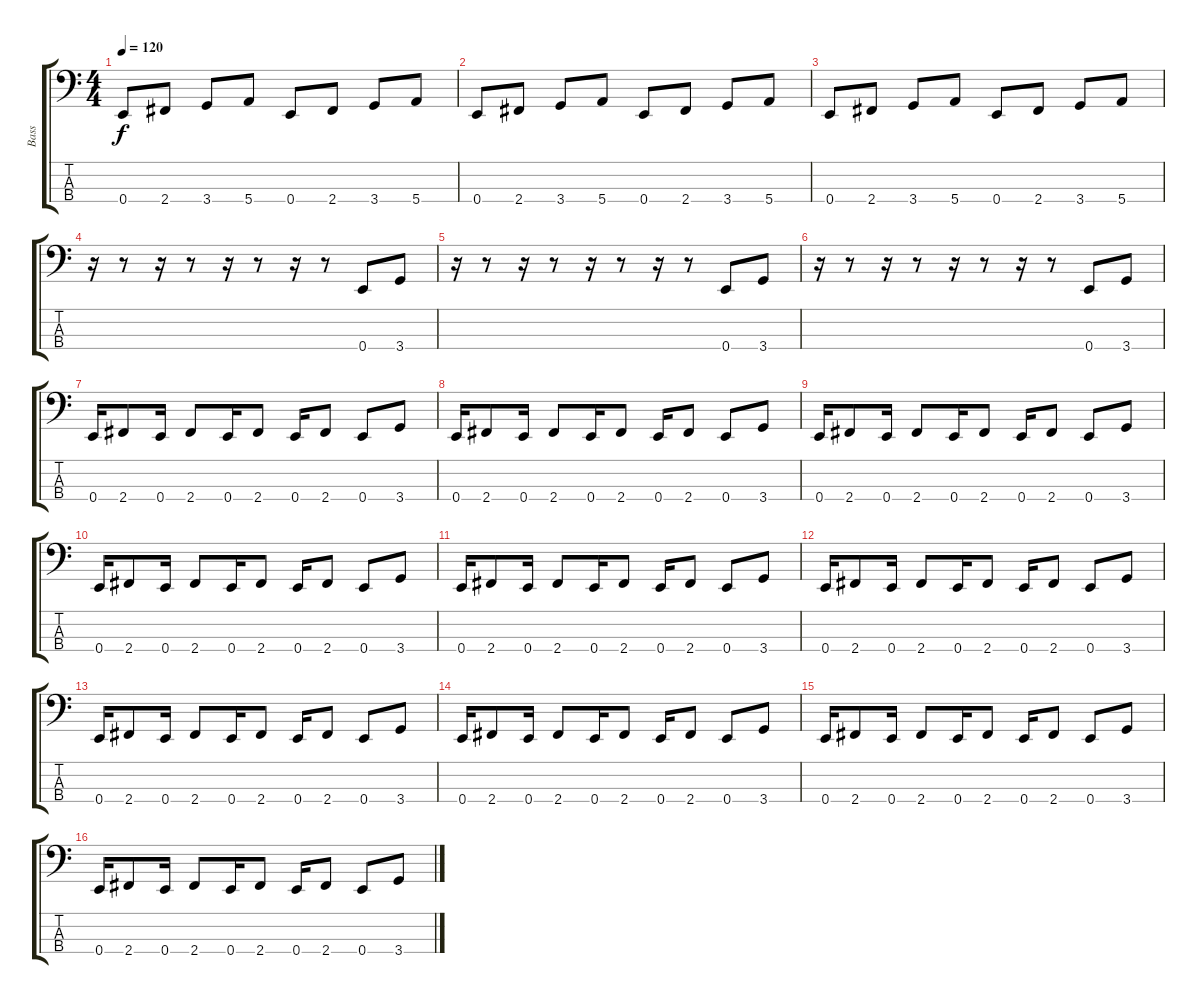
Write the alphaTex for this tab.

\track ("Bass" "Bass") {instrument electricbasspick}
\staff {score tabs}
\tuning (G2 D2 A1 E1) {hide}
\ts (4 4)
\tempo 120
\clef f4
\ks c
0.4.8{dy f} 2.4.8 3.4.8 5.4.8 0.4.8 2.4.8 3.4.8 5.4.8 |
0.4.8 2.4.8 3.4.8 5.4.8 0.4.8 2.4.8 3.4.8 5.4.8 |
0.4.8 2.4.8 3.4.8 5.4.8 0.4.8 2.4.8 3.4.8 5.4.8 |
r.16 r.8 r.16 r.8 r.16 r.8 r.16 r.8 0.4.8 3.4.8 |
r.16 r.8 r.16 r.8 r.16 r.8 r.16 r.8 0.4.8 3.4.8 |
r.16 r.8 r.16 r.8 r.16 r.8 r.16 r.8 0.4.8 3.4.8 |
0.4.16 2.4.8 0.4.16 2.4.8 0.4.16 2.4.8 0.4.16 2.4.8 0.4.8 3.4.8 |
0.4.16 2.4.8 0.4.16 2.4.8 0.4.16 2.4.8 0.4.16 2.4.8 0.4.8 3.4.8 |
0.4.16 2.4.8 0.4.16 2.4.8 0.4.16 2.4.8 0.4.16 2.4.8 0.4.8 3.4.8 |
0.4.16 2.4.8 0.4.16 2.4.8 0.4.16 2.4.8 0.4.16 2.4.8 0.4.8 3.4.8 |
0.4.16 2.4.8 0.4.16 2.4.8 0.4.16 2.4.8 0.4.16 2.4.8 0.4.8 3.4.8 |
0.4.16 2.4.8 0.4.16 2.4.8 0.4.16 2.4.8 0.4.16 2.4.8 0.4.8 3.4.8 |
0.4.16 2.4.8 0.4.16 2.4.8 0.4.16 2.4.8 0.4.16 2.4.8 0.4.8 3.4.8 |
0.4.16 2.4.8 0.4.16 2.4.8 0.4.16 2.4.8 0.4.16 2.4.8 0.4.8 3.4.8 |
0.4.16 2.4.8 0.4.16 2.4.8 0.4.16 2.4.8 0.4.16 2.4.8 0.4.8 3.4.8 |
0.4.16 2.4.8 0.4.16 2.4.8 0.4.16 2.4.8 0.4.16 2.4.8 0.4.8 3.4.8
